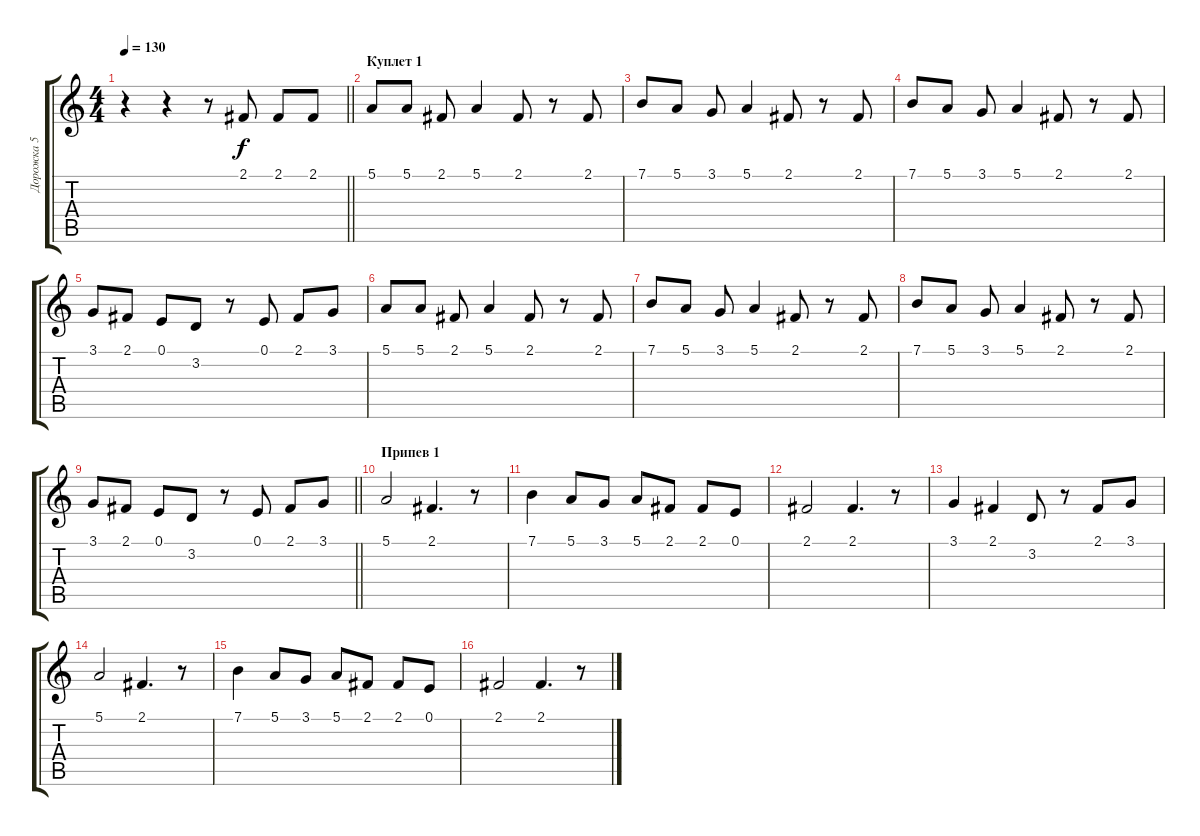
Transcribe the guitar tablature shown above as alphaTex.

\track ("Дорожка 5" "Дорожка 5") {instrument bassoon}
\staff {score tabs}
\tuning (E4 B3 G3 D3 A2 E2) {hide}
\ts (4 4)
\tempo 130
\clef g2
\barLineRight lightlight
\ks c
r.4{dy f instrument bassoon} r.4 r.8 2.1.8 2.1.8 2.1.8 |
\section ("" "Куплет 1")
5.1.8 5.1.8 2.1.8 5.1.4 2.1.8 r.8 2.1.8 |
7.1.8 5.1.8 3.1.8 5.1.4 2.1.8 r.8 2.1.8 |
7.1.8 5.1.8 3.1.8 5.1.4 2.1.8 r.8 2.1.8 |
3.1.8 2.1.8 0.1.8 3.2.8 r.8 0.1.8 2.1.8 3.1.8 |
5.1.8 5.1.8 2.1.8 5.1.4 2.1.8 r.8 2.1.8 |
7.1.8 5.1.8 3.1.8 5.1.4 2.1.8 r.8 2.1.8 |
7.1.8 5.1.8 3.1.8 5.1.4 2.1.8 r.8 2.1.8 |
\barLineRight lightlight
3.1.8 2.1.8 0.1.8 3.2.8 r.8 0.1.8 2.1.8 3.1.8 |
\section ("" "Припев 1")
5.1.2 2.1.4{d} r.8 |
7.1.4 5.1.8 3.1.8 5.1.8 2.1.8 2.1.8 0.1.8 |
2.1.2 2.1.4{d} r.8 |
3.1.4 2.1.4 3.2.8 r.8 2.1.8 3.1.8 |
5.1.2 2.1.4{d} r.8 |
7.1.4 5.1.8 3.1.8 5.1.8 2.1.8 2.1.8 0.1.8 |
2.1.2 2.1.4{d} r.8
